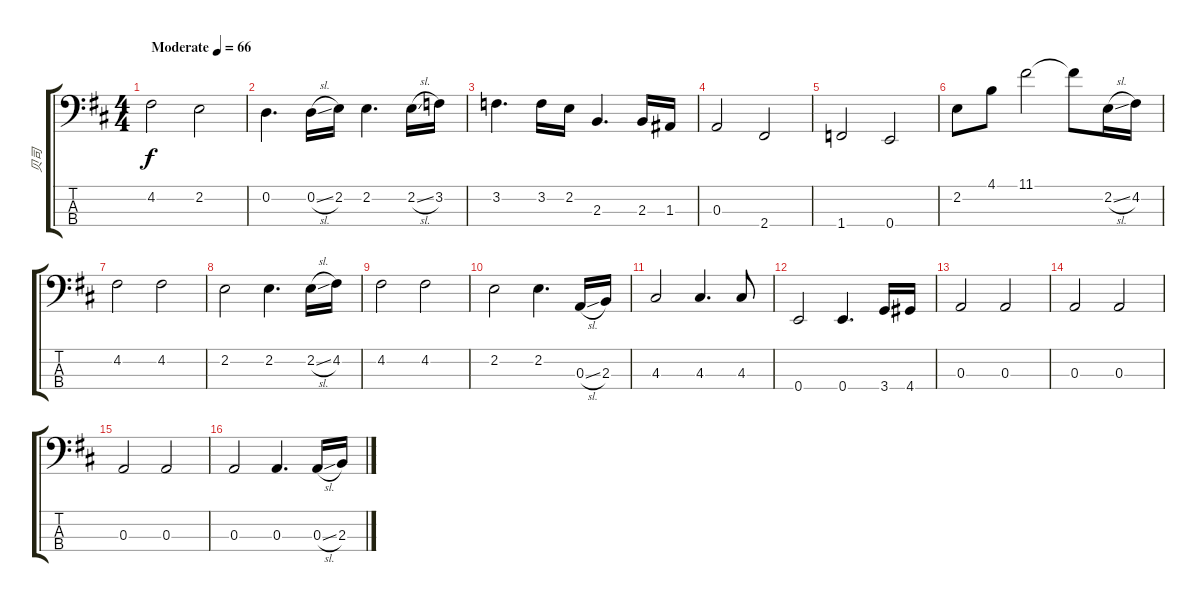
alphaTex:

\track ("贝司" "贝司") {instrument electricbassfinger}
\staff {score tabs}
\tuning (G2 D2 A1 E1) {hide}
\ts (4 4)
\tempo (66 "Moderate")
\clef f4
\ks d
4.2.2{dy f instrument electricbassfinger} 2.2.2 |
0.2.4{d} 0.2{sl}.16 2.2.16 2.2.4{d} 2.2{sl}.16 3.2.16 |
3.2.4{d} 3.2.16 2.2.16 2.3.4{d} 2.3.16 1.3.16 |
0.3.2 2.4.2 |
1.4.2 0.4.2 |
2.2.8 4.1.8 11.1.2 11.1{t}.8 2.2{sl}.16 4.2.16 |
4.2.2 4.2.2 |
2.2.2 2.2.4{d} 2.2{sl}.16 4.2.16 |
4.2.2 4.2.2 |
2.2.2 2.2.4{d} 0.3{sl}.16 2.3.16 |
4.3.2 4.3.4{d} 4.3.8 |
0.4.2 0.4.4{d} 3.4.16 4.4.16 |
0.3.2 0.3.2 |
0.3.2 0.3.2 |
0.3.2 0.3.2 |
0.3.2 0.3.4{d} 0.3{sl}.16 2.3.16
